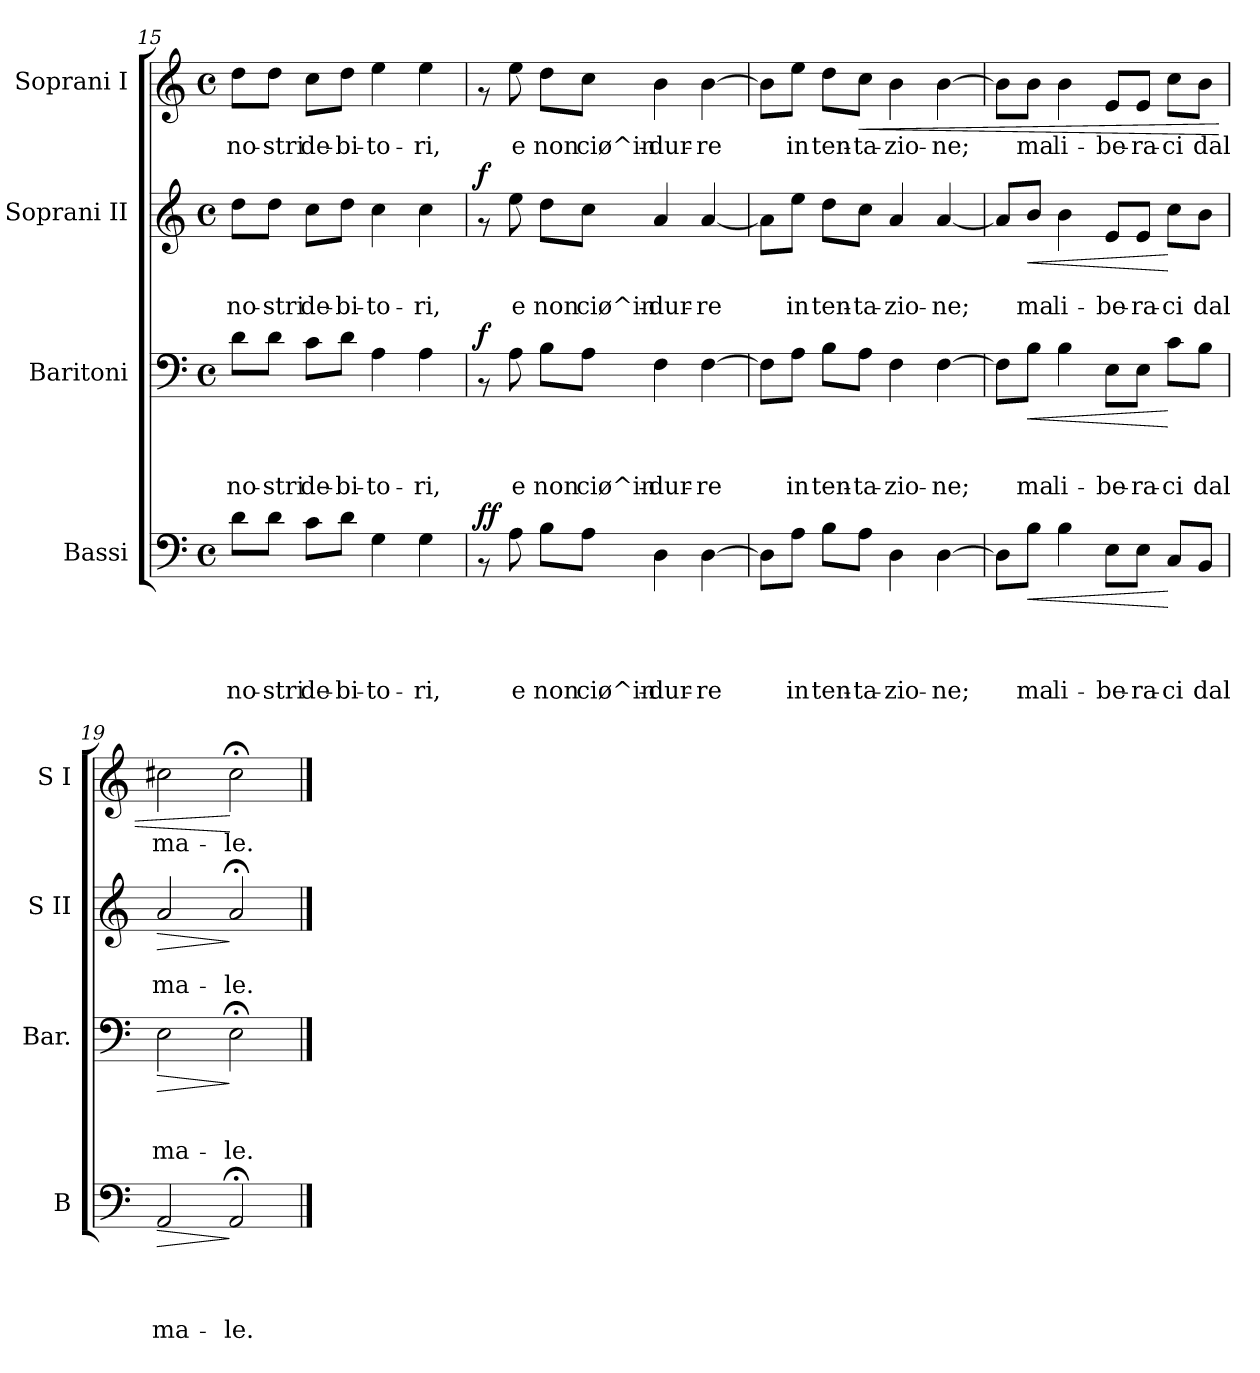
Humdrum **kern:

**kern	**text	**text	**text	**text	**dynam	**kern	**text	**text	**text	**dynam	**kern	**text	**text	**dynam	**kern	**text	**dynam
*part4	*part4	*part4	*part4	*part4	*part4	*part3	*part3	*part3	*part3	*part3	*part2	*part2	*part2	*part2	*part1	*part1	*part1
*staff4	*staff4	*staff4	*staff4	*staff4	*staff4	*staff3	*staff3	*staff3	*staff3	*staff3	*staff2	*staff2	*staff2	*staff2	*staff1	*staff1	*staff1
*I"Bassi	*	*	*	*	*	*I"Baritoni	*	*	*	*	*I"Soprani II	*	*	*	*I"Soprani I	*	*
*I'B	*	*	*	*	*	*I'Bar.	*	*	*	*	*I'S II	*	*	*	*I'S I	*	*
*clefF4	*	*	*	*	*	*clefF4	*	*	*	*	*clefG2	*	*	*	*clefG2	*	*
*k[]	*	*	*	*	*	*k[]	*	*	*	*	*k[]	*	*	*	*k[]	*	*
*C:	*	*	*	*	*	*C:	*	*	*	*	*C:	*	*	*	*C:	*	*
*M4/4	*	*	*	*	*	*M4/4	*	*	*	*	*M4/4	*	*	*	*M4/4	*	*
*met(c)	*	*	*	*	*	*met(c)	*	*	*	*	*met(c)	*	*	*	*met(c)	*	*
=15	=15	=15	=15	=15	=15	=15	=15	=15	=15	=15	=15	=15	=15	=15	=15	=15	=15
!	!	!	!	!LO:LY:b	!	!	!	!	!LO:LY:b	!	!	!	!LO:LY:b	!	!	!LO:LY:b	!
8d\L	.	.	.	no-	.	8d\L	.	.	no-	.	8dd\L	.	no-	.	8dd\L	no-	.
!	!	!	!	!LO:LY:b	!	!	!	!	!LO:LY:b	!	!	!	!LO:LY:b	!	!	!LO:LY:b	!
8d\J	.	.	.	-stri	.	8d\J	.	.	-stri	.	8dd\J	.	-stri	.	8dd\J	-stri	.
!	!	!	!	!LO:LY:b	!	!	!	!	!LO:LY:b	!	!	!	!LO:LY:b	!	!	!LO:LY:b	!
8c\L	.	.	.	de-	.	8c\L	.	.	de-	.	8cc\L	.	de-	.	8cc\L	de-	.
!	!	!	!	!LO:LY:b	!	!	!	!	!LO:LY:b	!	!	!	!LO:LY:b	!	!	!LO:LY:b	!
8d\J	.	.	.	-bi-	.	8d\J	.	.	-bi-	.	8dd\J	.	-bi-	.	8dd\J	-bi-	.
!	!	!	!	!LO:LY:b	!	!	!	!	!LO:LY:b	!	!	!	!LO:LY:b	!	!	!LO:LY:b	!
4G\	.	.	.	-to-	.	4A\	.	.	-to-	.	4cc\	.	-to-	.	4ee\	-to-	.
!	!	!	!	!LO:LY:b	!	!	!	!	!LO:LY:b	!	!	!	!LO:LY:b	!	!	!LO:LY:b	!
4G\	.	.	.	-ri,	.	4A\	.	.	-ri,	.	4cc\	.	-ri,	.	4ee\	-ri,	.
!!LO:PB:g=z
=16	=16	=16	=16	=16	=16	=16	=16	=16	=16	=16	=16	=16	=16	=16	=16	=16	=16
!	!	!	!	!	!LO:DY:a	!	!	!	!	!	!	!	!	!	!	!	!
!	!	!	!	!	!LO:DY:n=1:b	!	!	!	!	!LO:DY:a	!	!	!	!LO:DY:a	!	!	!
8rAA	.	.	.	.	f f	8rAA	.	.	.	f	8rf	.	.	f	8rf	.	.
!	!	!	!	!LO:LY:b	!	!	!	!	!LO:LY:b	!	!	!	!LO:LY:b	!	!	!LO:LY:b	!
8A\	.	.	.	e	.	8A\	.	.	e	.	8ee\	.	e	.	8ee\	e	.
!	!	!	!	!LO:LY:b	!	!	!	!	!LO:LY:b	!	!	!	!LO:LY:b	!	!	!LO:LY:b	!
8B\L	.	.	.	non	.	8B\L	.	.	non	.	8dd\L	.	non	.	8dd\L	non	.
!	!	!	!	!LO:LY:b	!	!	!	!	!LO:LY:b	!	!	!	!LO:LY:b	!	!	!LO:LY:b	!
8A\J	.	.	.	ciø^in-	.	8A\J	.	.	ciø^in-	.	8cc\J	.	ciø^in-	.	8cc\J	ciø^in-	.
!	!	!	!	!LO:LY:b	!	!	!	!	!LO:LY:b	!	!	!	!LO:LY:b	!	!	!LO:LY:b	!
4D\	.	.	.	-dur-	.	4F\	.	.	-dur-	.	4a/	.	-dur-	.	4b\	-dur-	.
!	!	!	!	!LO:LY:b	!	!	!	!	!LO:LY:b	!	!	!	!LO:LY:b	!	!	!LO:LY:b	!
[>4D\	.	.	.	-re	.	[>4F\	.	.	-re	.	[<4a/	.	-re	.	[>4b\	-re	.
=17	=17	=17	=17	=17	=17	=17	=17	=17	=17	=17	=17	=17	=17	=17	=17	=17	=17
8D\L]	.	.	.	.	.	8F\L]	.	.	.	.	8a\L]	.	.	.	8b\L]	.	.
!	!	!	!	!LO:LY:b	!	!	!	!	!LO:LY:b	!	!	!	!LO:LY:b	!	!	!LO:LY:b	!
8A\J	.	.	.	in	.	8A\J	.	.	in	.	8ee\J	.	in	.	8ee\J	in	.
!	!	!	!	!LO:LY:b	!	!	!	!	!LO:LY:b	!	!	!	!LO:LY:b	!	!	!LO:LY:b	!
8B\L	.	.	.	ten-	.	8B\L	.	.	ten-	.	8dd\L	.	ten-	.	8dd\L	ten-	.
!	!	!	!	!LO:LY:b	!	!	!	!	!LO:LY:b	!	!	!	!LO:LY:b	!	!	!LO:LY:b	!LO:HP:b
8A\J	.	.	.	-ta-	.	8A\J	.	.	-ta-	.	8cc\J	.	-ta-	.	8cc\J	-ta-	<
!	!	!	!	!LO:LY:b	!	!	!	!	!LO:LY:b	!	!	!	!LO:LY:b	!	!	!LO:LY:b	!
4D\	.	.	.	-zio-	.	4F\	.	.	-zio-	.	4a/	.	-zio-	.	4b\	-zio-	.
!	!	!	!	!LO:LY:b	!	!	!	!	!LO:LY:b	!	!	!	!LO:LY:b	!	!	!LO:LY:b	!
[>4D\	.	.	.	-ne;	.	[>4F\	.	.	-ne;	.	[<4a/	.	-ne;	.	[>4b\	-ne;	.
=18	=18	=18	=18	=18	=18	=18	=18	=18	=18	=18	=18	=18	=18	=18	=18	=18	=18
8D\L]	.	.	.	.	.	8F\L]	.	.	.	.	8a/L]	.	.	.	8b\L]	.	.
!	!	!	!	!LO:LY:b	!LO:HP:b	!	!	!	!LO:LY:b	!LO:HP:b	!	!	!LO:LY:b	!LO:HP:b	!	!LO:LY:b	!
8B\J	.	.	.	ma	<	8B\J	.	.	ma	<	8b/J	.	ma	<	8b\J	ma	.
!	!	!	!	!LO:LY:b	!	!	!	!	!LO:LY:b	!	!	!	!LO:LY:b	!	!	!LO:LY:b	!
4B\	.	.	.	li-	.	4B\	.	.	li-	.	4b\	.	li-	.	4b\	li-	.
!	!	!	!	!LO:LY:b	!	!	!	!	!LO:LY:b	!	!	!	!LO:LY:b	!	!	!LO:LY:b	!
8E\L	.	.	.	-be-	.	8E\L	.	.	-be-	.	8e/L	.	-be-	.	8e/L	-be-	.
!	!	!	!	!LO:LY:b	!	!	!	!	!LO:LY:b	!	!	!	!LO:LY:b	!	!	!LO:LY:b	!
8E\J	.	.	.	-ra-	.	8E\J	.	.	-ra-	.	8e/J	.	-ra-	.	8e/J	-ra-	.
!	!	!	!	!LO:LY:b	!	!	!	!	!LO:LY:b	!	!	!	!LO:LY:b	!	!	!LO:LY:b	!
8C/L	.	.	.	-ci	[	8c\L	.	.	-ci	[	8cc\L	.	-ci	[	8cc\L	-ci	.
!	!	!	!	!LO:LY:b	!	!	!	!	!LO:LY:b	!	!	!	!LO:LY:b	!	!	!LO:LY:b	!
8BB/J	.	.	.	dal	.	8B\J	.	.	dal	.	8b\J	.	dal	.	8b\J	dal	.
=19	=19	=19	=19	=19	=19	=19	=19	=19	=19	=19	=19	=19	=19	=19	=19	=19	=19
!	!	!	!	!LO:LY:b	!LO:HP:b	!	!	!	!LO:LY:b	!LO:HP:b	!	!	!LO:LY:b	!LO:HP:b	!	!LO:LY:b	!
2AA/	.	.	.	ma-	>	2E\	.	.	ma-	>	2a/	.	ma-	>	2cc#X\	ma-	.
!	!	!	!	!LO:LY:b	!	!	!	!	!LO:LY:b	!	!	!	!LO:LY:b	!	!	!LO:LY:b	!
2AA;/	.	.	.	-le.	]	2E;<\	.	.	-le.	]	2a;/	.	-le.	]	2cc#;<\	-le.	[
==	==	==	==	==	==	==	==	==	==	==	==	==	==	==	==	==	==
*-	*-	*-	*-	*-	*-	*-	*-	*-	*-	*-	*-	*-	*-	*-	*-	*-	*-
